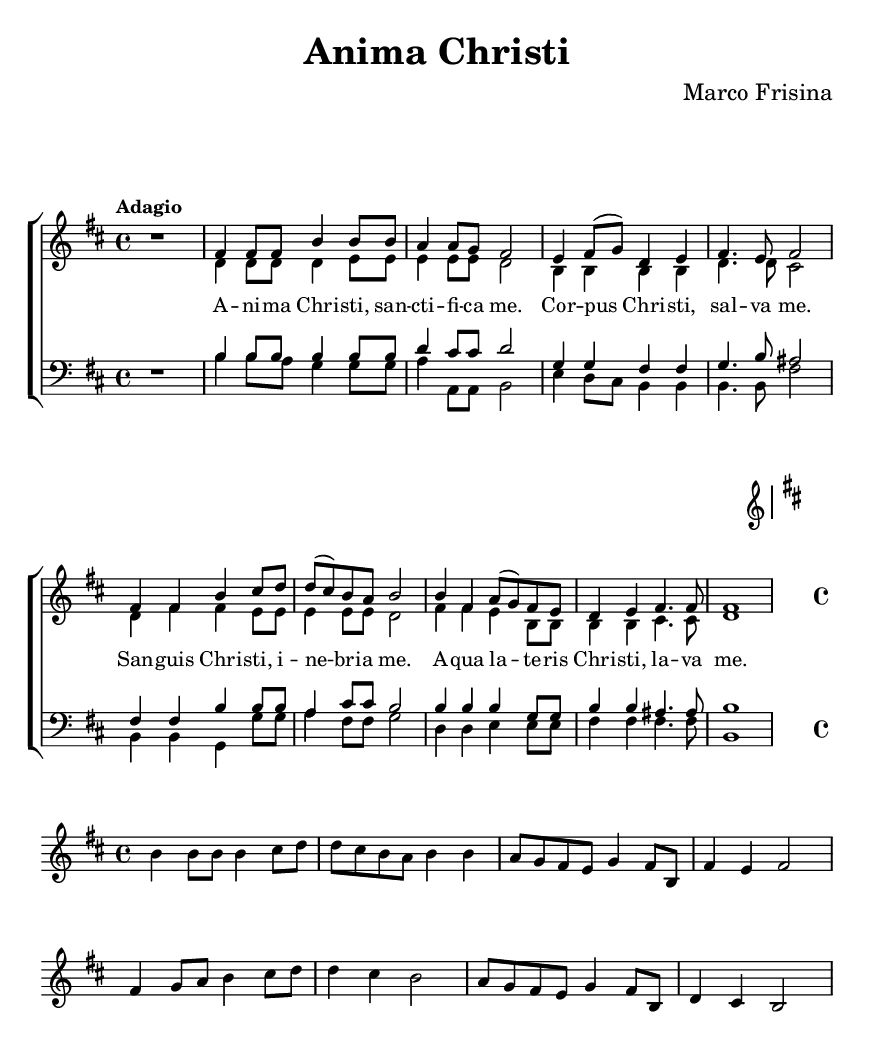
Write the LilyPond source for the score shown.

\version "2.24.2"
\language "deutsch"
\header{
  title = "Anima Christi"
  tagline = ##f
  composer = "Marco Frisina"
}

global = { \key d \major \time 4/4 }%\autoBeamOff }


sopran = \relative  {
  \global
  r1
  fis'4 fis8 fis8 h4 h8 h8
  a4 a8 g8 fis2
  e4 fis8( g8) d4 e4
  fis4. e8 fis2 \break

  fis4 fis4 h4 cis8 d8
  d8( cis8) h8 a8 h2
  h4 fis4 a8[( g8) fis8 e8]
  d4 e4 fis4. fis8
  fis1 \break
}
alto = \relative  {
  \global
  r1
  d'4 d8 d8 d4 e8 e8
  e4 e8 e8 d2
  h4 h4 h4 h4
  d4. d8 cis2

  d4 fis4 fis4 e8 e8
  e4 e8 e8 d2
  fis4 fis4 e4 h8 h8
  h4 h4 cis4. cis8
  d1
}
tenor = \relative {
  \global
  r1
  h4 h8 h8 h4 h8 h8
  d4 cis8 cis8 d2
  g,4 g4 fis4 fis4
  g4. h8 ais2

  fis4 fis4 h4 h8 h8
  a4 cis8 cis8 h2
  h4 h4 h4 g8 g8
  h4 h4 ais4. ais8
  h1
}
bass = \relative  {
  \global
  r1
  h4 h8 a8 g4 g8 g8
  a4 a,8 a8 h2
  e4 d8 cis8 h4 h4
  h4. h8 fis'2

  h,4 h4 g4 g'8 g8
  a4 fis8 fis8 g2
  d4 d4 e4 e8 e8
  fis4 fis4 fis4. fis8
  h,1
}

solo = \relative {
  \global
  h'4 h8 h8 h4 cis8 d8
  d8 cis8 h8 a8 h4 h4
  a8 g8 fis8 e8 g4 fis8 h,8
  fis'4 e4 fis2

  fis4 g8 a8 h4 cis8 d8
  d4 cis4 h2
  a8 g8 fis8 e8 g4 fis8 h,8
  d4 cis4 h2
}

refren = \lyricmode {
  A -- ni -- ma Chri -- sti, san -- cti -- fi -- ca me.
  Cor -- pus Chri -- sti, sal -- va me.
  San -- guis Chri -- sti, i -- ne -- bri -- a me.
  A -- qua la -- te -- ris Chri -- sti, la -- va me.
}
kiticaEna = \lyricmode {
  Pas -- si -- o Chri -- sti, con -- for _ -- ta me.
  O bo -- ne Ie -- su, e -- xau -- di me.
  In -- tra vul -- ne -- ra tu -- a
  ab -- scon -- de, ab -- scon -- de me.
}
kiticaDve = \lyricmode {
  Ne per _ -- mit -- tas a te me se -- pa -- ra -- ri.
  Ab hos -- te ma -- li -- gno de -- fen -- de me.
  In ho -- ra mor -- tis me -- ae
  vo -- ca me, vo -- ca me.
}
kiticaTri = \lyricmode {
  Spev ve -- če -- rni zvon za -- po -- je,
  ve -- čni bi -- ser du -- še mo -- je,
  "z njim" se zli -- va ti "v sr" -- ce,
  mo -- ja ra -- dost in gor -- je.
}

dinamika = {
}


\score {
  \new OneStaff {
    \new ChoirStaff <<
      \new Staff \with {
	\consists "Merge_rests_engraver"
      }
      <<
	\tempo \markup "Adagio"
	\new Voice = "Sop" { \voiceOne \sopran }
	\new Voice = "Alto" { \voiceTwo \alto }
      >>
      \new Lyrics \lyricsto "Sop" { \refren }
      \new Staff \with {
	\consists "Merge_rests_engraver"
      }
      <<
	\clef "bass"
	\new Voice = "Tenor" { \voiceOne \tenor }
	\new Voice = "Bass" { \voiceTwo \bass }
      >>
    >>

    \new Staff {
      \new Voice = "Solo" { \solo }
      %\new Lyrics \lyricsto "Solo" { \kiticaEna }
    }
  }
  \layout {
    #(layout-set-staff-size 16)
    indent = #0
    \context {
      \Score
      \remove "Bar_number_engraver"
      %\omit TupletNumber
      \override TupletBracket.bracket-visibility = ##f
    }
  }
}
\paper {
  #(set-paper-size "a5")
  %page-count = #1
  ragged-bottom = ##f
  %ragged-last-bottom = ##f
  top-margin = 10
  %system-system-spacing.basic-distance = #16
  %score-system-spacing =
  %    #'((basic-distance . 12)
  %       (minimum-distance . 6)
  %       (padding . 100)
  %       (stretchability . 12))
}
